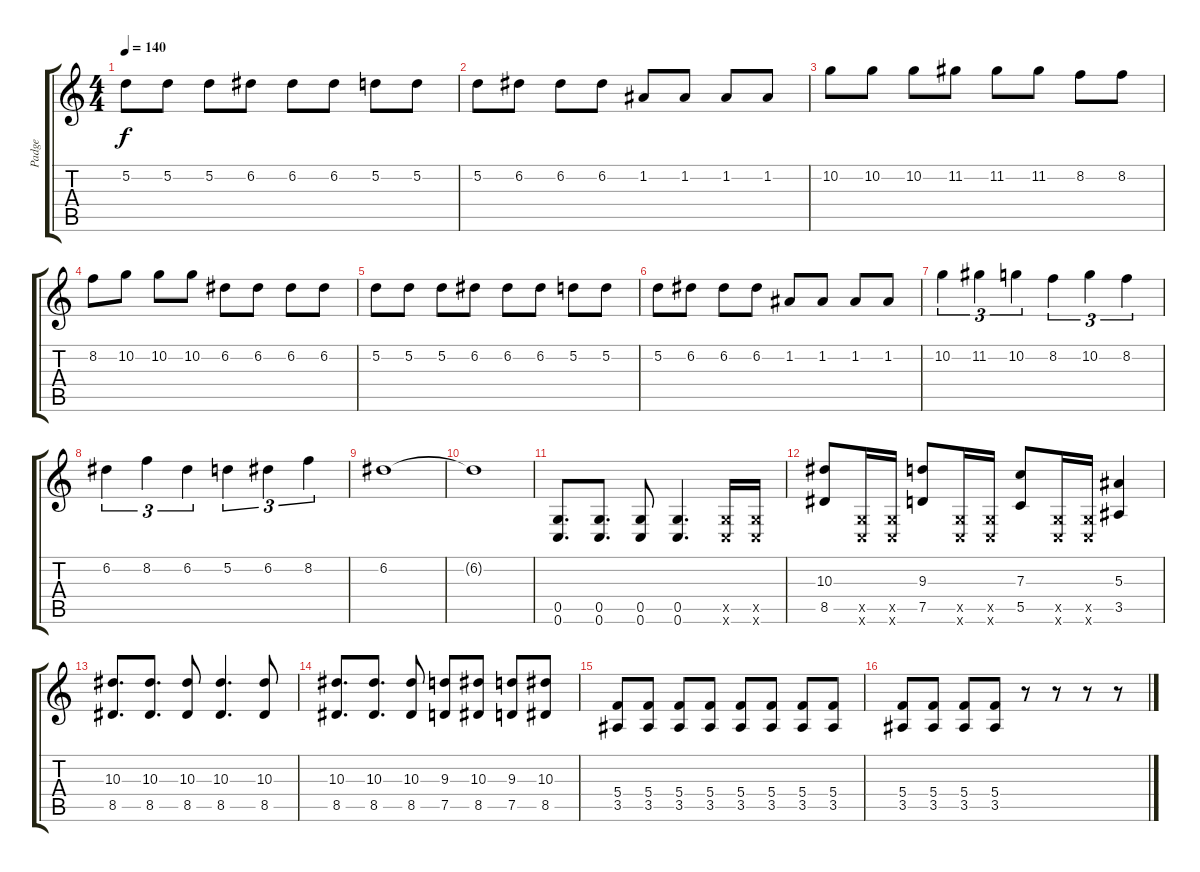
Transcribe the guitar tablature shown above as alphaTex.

\track ("Padge" "Padge") {instrument distortionguitar}
\staff {score tabs}
\tuning (D4 A3 F3 C3 G2 C2) {hide}
\ts (4 4)
\tempo 140
\clef g2
\ks c
5.2.8{dy f} 5.2.8 5.2.8 6.2.8 6.2.8 6.2.8 5.2.8 5.2.8 |
5.2.8 6.2.8 6.2.8 6.2.8 1.2.8 1.2.8 1.2.8 1.2.8 |
10.2.8 10.2.8 10.2.8 11.2.8 11.2.8 11.2.8 8.2.8 8.2.8 |
8.2.8 10.2.8 10.2.8 10.2.8 6.2.8 6.2.8 6.2.8 6.2.8 |
5.2.8 5.2.8 5.2.8 6.2.8 6.2.8 6.2.8 5.2.8 5.2.8 |
5.2.8 6.2.8 6.2.8 6.2.8 1.2.8 1.2.8 1.2.8 1.2.8 |
10.2.4{tu (3 2)} 11.2.4{tu (3 2)} 10.2.4{tu (3 2)} 8.2.4{tu (3 2)} 10.2.4{tu (3 2)} 8.2.4{tu (3 2)} |
6.2.4{tu (3 2)} 8.2.4{tu (3 2)} 6.2.4{tu (3 2)} 5.2.4{tu (3 2)} 6.2.4{tu (3 2)} 8.2.4{tu (3 2)} |
6.2.1 |
6.2{t}.1 |
(0.5 0.6).8{d} (0.5 0.6).8{d} (0.5 0.6).8 (0.5 0.6).4{d} (0.5{x} 0.6{x}).16 (0.5{x} 0.6{x}).16 |
(10.3 8.5).8 (0.5{x} 0.6{x}).16 (0.5{x} 0.6{x}).16 (9.3 7.5).8 (0.5{x} 0.6{x}).16 (0.5{x} 0.6{x}).16 (7.3 5.5).8 (0.5{x} 0.6{x}).16 (0.5{x} 0.6{x}).16 (5.3 3.5).4 |
(10.3 8.5).8{d} (10.3 8.5).8{d} (10.3 8.5).8 (10.3 8.5).4{d} (10.3 8.5).8 |
(10.3 8.5).8{d} (10.3 8.5).8{d} (10.3 8.5).8 (9.3 7.5).8 (10.3 8.5).8 (9.3 7.5).8 (10.3 8.5).8 |
(5.4 3.5).8 (5.4 3.5).8 (5.4 3.5).8 (5.4 3.5).8 (5.4 3.5).8 (5.4 3.5).8 (5.4 3.5).8 (5.4 3.5).8 |
(5.4 3.5).8 (5.4 3.5).8 (5.4 3.5).8 (5.4 3.5).8 r.8 r.8 r.8 r.8
